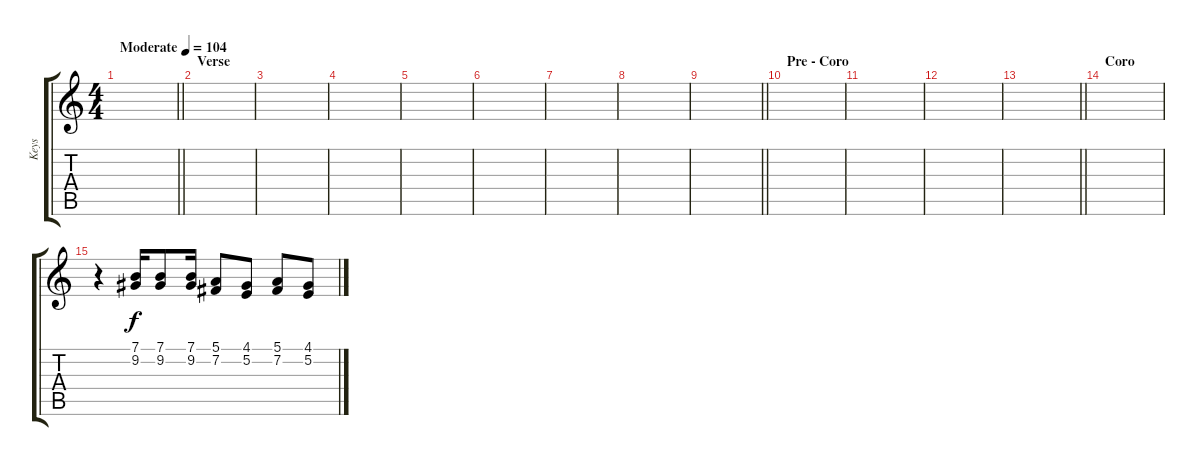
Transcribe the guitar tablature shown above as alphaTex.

\track ("Keys" "Keys") {instrument steeldrums}
\staff {score tabs}
\tuning (E4 B3 G3 D3 A2 E2) {hide}
\ts (4 4)
\tempo (104 "Moderate")
\clef g2
\barLineRight lightlight
\ks c
|
\section ("" "Verse")
|
|
|
|
|
|
|
\barLineRight lightlight
|
\section ("" "Pre - Coro")
|
|
|
\barLineRight lightlight
|
\section ("" "Coro")
|
r.4 (7.1 9.2).16 (7.1 9.2).8 (7.1 9.2).16 (5.1 7.2).8 (4.1 5.2).8 (5.1 7.2).8 (4.1 5.2).8
